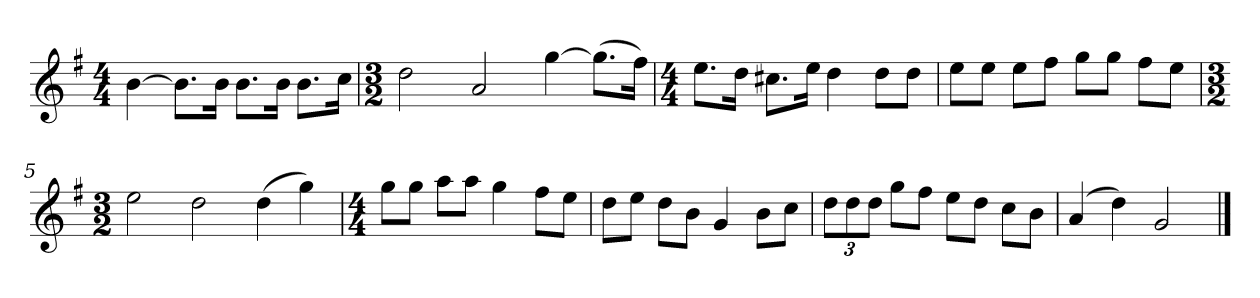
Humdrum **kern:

**kern
*part1
*staff1
*k[f#]
*M4/4
*MM120
=1
[4b
8.bL]
16bJk
8.bL
16bJk
8.bL
16ccJk
=2
*M3/2
2dd
2a
[4gg
(8.ggL]
16ff#Jk)
=3
*M4/4
8.eeL
16ddJk
8.cc#XL
16eeJk
4dd
8ddL
8ddJ
=4
8eeL
8eeJ
8eeL
8ff#J
8ggL
8ggJ
8ff#L
8eeJ
=5
*M3/2
2ee
2dd
(4dd
4gg)
=6
*M4/4
8ggL
8ggJ
8aaL
8aaJ
4gg
8ff#L
8eeJ
=7
8ddL
8eeJ
8ddL
8bJ
4g
8bL
8ccJ
=8
12ddL
12dd
12ddJ
8ggL
8ff#J
8eeL
8ddJ
8ccL
8bJ
=9
(4a
4dd)
2g
==
*-
